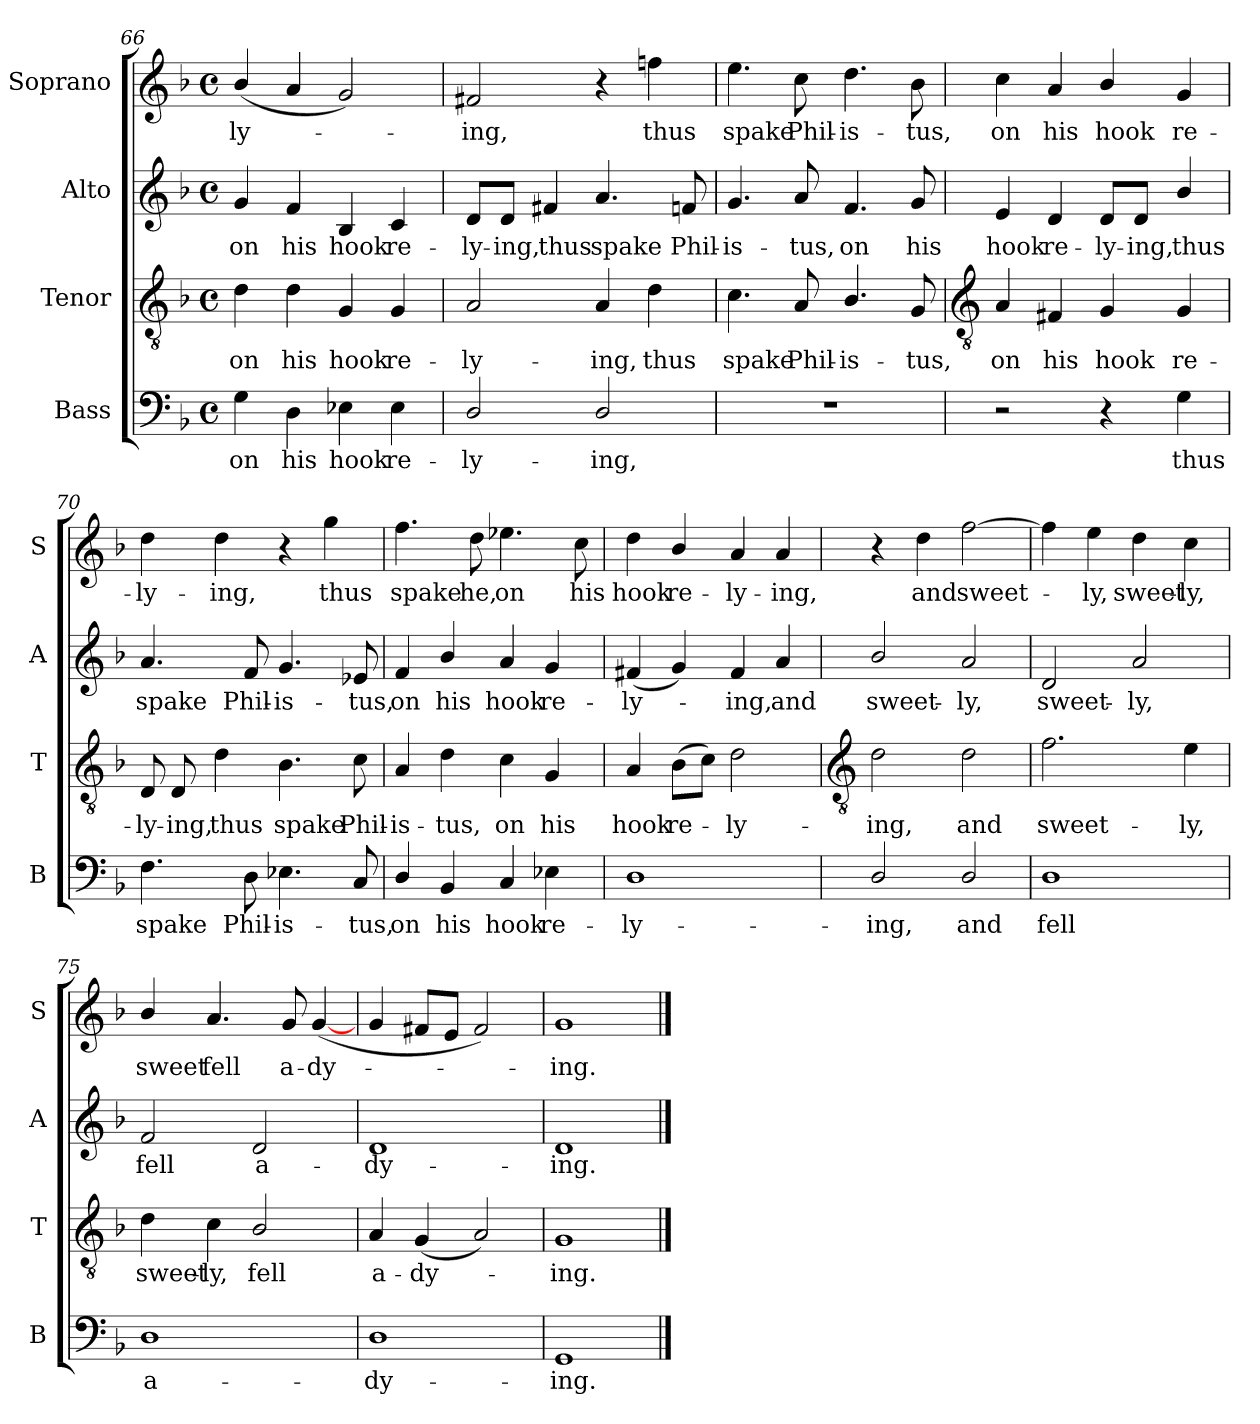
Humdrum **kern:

**kern	**text	**kern	**text	**kern	**text	**kern	**text
*part4	*part4	*part3	*part3	*part2	*part2	*part1	*part1
*staff4	*staff4	*staff3	*staff3	*staff2	*staff2	*staff1	*staff1
*I"Bass	*	*I"Tenor	*	*I"Alto	*	*I"Soprano	*
*I'B	*	*I'T	*	*I'A	*	*I'S	*
*clefF4	*	*clefGv2	*	*clefG2	*	*clefG2	*
*k[b-]	*	*k[b-]	*	*k[b-]	*	*k[b-]	*
*F:	*	*F:	*	*F:	*	*F:	*
*M4/4	*	*M4/4	*	*M4/4	*	*M4/4	*
*met(c)	*	*met(c)	*	*met(c)	*	*met(c)	*
=66	=66	=66	=66	=66	=66	=66	=66
!	!LO:LY:b	!	!LO:LY:b	!	!LO:LY:b	!	!LO:LY:b
4G	on	4d	on	4g	on	(<4b-/	-ly-
!	!LO:LY:b	!	!LO:LY:b	!	!LO:LY:b	!	!
4D	his	4d	his	4f	his	4a	.
!	!LO:LY:b	!	!LO:LY:b	!	!LO:LY:b	!	!
4E-X	hook	4G	hook	4B-	hook	2g)	.
!	!LO:LY:b	!	!LO:LY:b	!	!LO:LY:b	!	!
4E-	re-	4G	re-	4c	re-	.	.
=67	=67	=67	=67	=67	=67	=67	=67
!	!LO:LY:b	!	!LO:LY:b	!	!LO:LY:b	!	!LO:LY:b
2D/	-ly-	2A	-ly-	8d/L	-ly-	2f#X	ing,
!	!	!	!	!	!LO:LY:b	!	!
.	.	.	.	8d/J	-ing,	.	.
!	!	!	!	!	!LO:LY:b	!	!
.	.	.	.	4f#X	thus	.	.
!	!LO:LY:b	!	!LO:LY:b	!	!LO:LY:b	!	!
2D/	-ing,	4A	-ing,	4.a	spake	4r	.
!	!	!	!LO:LY:b	!	!	!	!LO:LY:b
.	.	4d	thus	.	.	4ffn	thus
!	!	!	!	!	!LO:LY:b	!	!
.	.	.	.	8fn	Phil-	.	.
=68	=68	=68	=68	=68	=68	=68	=68
!	!	!	!LO:LY:b	!	!LO:LY:b	!	!LO:LY:b
1r	.	4.c	spake	4.g	-is-	4.ee	spake
!	!	!	!LO:LY:b	!	!LO:LY:b	!	!LO:LY:b
.	.	8A	Phil-	8a	-tus,	8cc	Phil-
!	!	!	!LO:LY:b	!	!LO:LY:b	!	!LO:LY:b
.	.	4.B-/	-is-	4.f	on	4.dd	-is-
!	!	!	!LO:LY:b	!	!LO:LY:b	!	!LO:LY:b
.	.	8G	-tus,	8g	his	8b-	-tus,
!!LO:LB:g=z
=69	=69	=69	=69	=69	=69	=69	=69
*	*	*clefGv2	*	*	*	*	*
!	!	!	!LO:LY:b	!	!LO:LY:b	!	!LO:LY:b
2r	.	4A	on	4e	hook	4cc	on
!	!	!	!LO:LY:b	!	!LO:LY:b	!	!LO:LY:b
.	.	4F#X	his	4d	re-	4a	his
!	!	!	!LO:LY:b	!	!LO:LY:b	!	!LO:LY:b
4r	.	4G	hook	8d/L	-ly-	4b-/	hook
!	!	!	!	!	!LO:LY:b	!	!
.	.	.	.	8d/J	-ing,	.	.
!	!LO:LY:b	!	!LO:LY:b	!	!LO:LY:b	!	!LO:LY:b
4G	thus	4G	re-	4b-/	thus	4g	re-
=70	=70	=70	=70	=70	=70	=70	=70
!	!LO:LY:b	!	!LO:LY:b	!	!LO:LY:b	!	!LO:LY:b
4.F	spake	8D	-ly-	4.a	spake	4dd	-ly-
!	!	!	!LO:LY:b	!	!	!	!
.	.	8D	-ing,	.	.	.	.
!	!	!	!LO:LY:b	!	!	!	!LO:LY:b
.	.	4d	thus	.	.	4dd	-ing,
!	!LO:LY:b	!	!	!	!LO:LY:b	!	!
8D	Phil-	.	.	8f	Phil-	.	.
!	!LO:LY:b	!	!LO:LY:b	!	!LO:LY:b	!	!
4.E-X	-is-	4.B-	spake	4.g	-is-	4r	.
!	!	!	!	!	!	!	!LO:LY:b
.	.	.	.	.	.	4gg	thus
!	!LO:LY:b	!	!LO:LY:b	!	!LO:LY:b	!	!
8C	-tus,	8c	Phil-	8e-X	-tus,	.	.
=71	=71	=71	=71	=71	=71	=71	=71
!	!LO:LY:b	!	!LO:LY:b	!	!LO:LY:b	!	!LO:LY:b
4D/	on	4A	-is-	4f	on	4.ff	spake
!	!LO:LY:b	!	!LO:LY:b	!	!LO:LY:b	!	!
4BB-	his	4d	-tus,	4b-/	his	.	.
!	!	!	!	!	!	!	!LO:LY:b
.	.	.	.	.	.	8dd	he,
!	!LO:LY:b	!	!LO:LY:b	!	!LO:LY:b	!	!LO:LY:b
4C	hook	4c	on	4a	hook	4.ee-X	on
!	!LO:LY:b	!	!LO:LY:b	!	!LO:LY:b	!	!
4E-X	re-	4G	his	4g	re-	.	.
!	!	!	!	!	!	!	!LO:LY:b
.	.	.	.	.	.	8cc	his
=72	=72	=72	=72	=72	=72	=72	=72
!	!LO:LY:b	!	!LO:LY:b	!	!LO:LY:b	!	!LO:LY:b
1D	-ly-	4A	hook	(<4f#X	-ly-	4dd	hook
!	!	!	!LO:LY:b	!	!	!	!LO:LY:b
.	.	(>8B-L	re-	4g)	.	4b-/	re-
.	.	8cJ)	.	.	.	.	.
!	!	!	!LO:LY:b	!	!LO:LY:b	!	!LO:LY:b
.	.	2d	ly-	4f#	ing,	4a	-ly-
!	!	!	!	!	!LO:LY:b	!	!LO:LY:b
.	.	.	.	4a	and	4a	-ing,
!!LO:LB:g=z
=73	=73	=73	=73	=73	=73	=73	=73
*	*	*clefGv2	*	*	*	*	*
!	!LO:LY:b	!	!LO:LY:b	!	!LO:LY:b	!	!
2D/	-ing,	2d	-ing,	2b-/	sweet-	4r	.
!	!	!	!	!	!	!	!LO:LY:b
.	.	.	.	.	.	4dd	and
!	!LO:LY:b	!	!LO:LY:b	!	!LO:LY:b	!	!LO:LY:b
2D/	and	2d	and	2a	-ly,	[2ff	sweet-
=74	=74	=74	=74	=74	=74	=74	=74
!	!LO:LY:b	!	!LO:LY:b	!	!LO:LY:b	!	!
1D	fell	2.f	sweet-	2d	sweet-	4ff]	.
!	!	!	!	!	!	!	!LO:LY:b
.	.	.	.	.	.	4ee	ly,
!	!	!	!	!	!LO:LY:b	!	!LO:LY:b
.	.	.	.	2a	-ly,	4dd	sweet-
!	!	!	!LO:LY:b	!	!	!	!LO:LY:b
.	.	4e	-ly,	.	.	4cc	-ly,
=75	=75	=75	=75	=75	=75	=75	=75
!	!LO:LY:b	!	!LO:LY:b	!	!LO:LY:b	!	!LO:LY:b
1D	a-	4d	sweet-	2f	fell	4b-/	sweet
!	!	!	!LO:LY:b	!	!	!	!LO:LY:b
.	.	4c	-ly,	.	.	4.a	fell
!	!	!	!LO:LY:b	!	!LO:LY:b	!	!
.	.	2B-/	fell	2d	a-	.	.
!	!	!	!	!	!	!	!LO:LY:b
.	.	.	.	.	.	8g	a-
!	!	!	!	!	!	!	!LO:LY:b
.	.	.	.	.	.	(<[4g	-dy-
=76	=76	=76	=76	=76	=76	=76	=76
!	!LO:LY:b	!	!LO:LY:b	!	!LO:LY:b	!	!
1D	-dy-	4A	a-	1d	-dy-	4g	.
!	!	!	!LO:LY:b	!	!	!	!
.	.	(<4G	-dy-	.	.	8f#XL	.
.	.	.	.	.	.	8eJ	.
.	.	2A)	.	.	.	2f#)	.
=77	=77	=77	=77	=77	=77	=77	=77
!	!LO:LY:b	!	!LO:LY:b	!	!LO:LY:b	!	!LO:LY:b
1GG	-ing.	1G	ing.	1d	-ing.	1g	ing.
==	==	==	==	==	==	==	==
*-	*-	*-	*-	*-	*-	*-	*-
